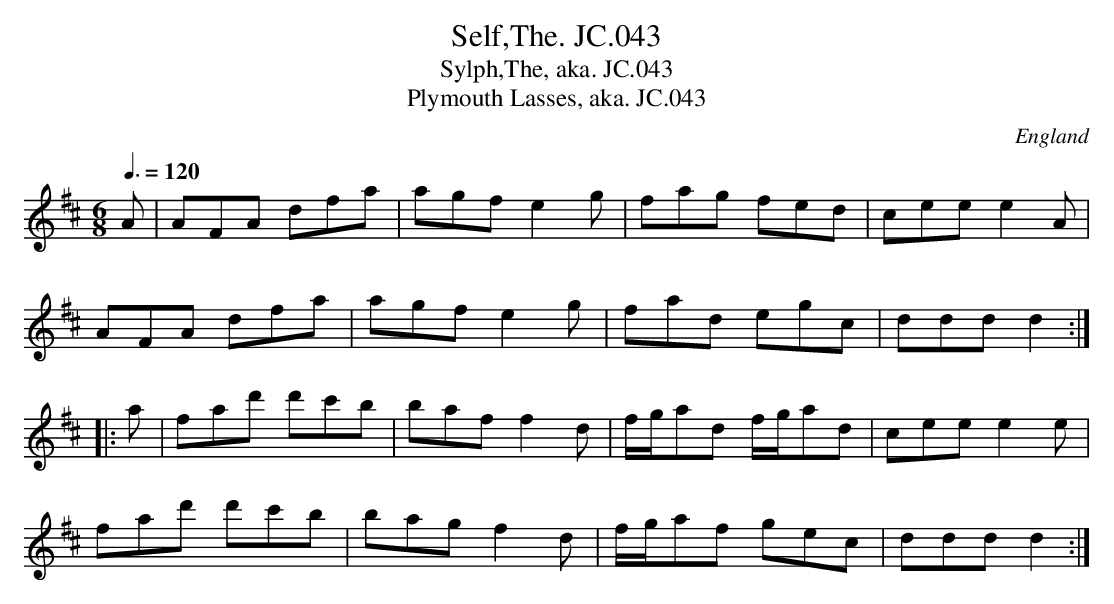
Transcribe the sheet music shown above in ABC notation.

X:1
T:Self,The. JC.043
T:Sylph,The, aka. JC.043
T:Plymouth Lasses, aka. JC.043
O:England
M:6/8
L:1/8
Q:3/8=120
K:D major
A|\
AFA dfa|agf e2g|fag fed| cee e2A|!
AFA dfa|agfe2g|fad egc|dddd2:|!
|:a|fad' d'c'b|baff2d|f/g/ad f/g/ad|ceee2e|!
fad' d'c'b|bagf2d|f/g/af gec|dddd2:|
